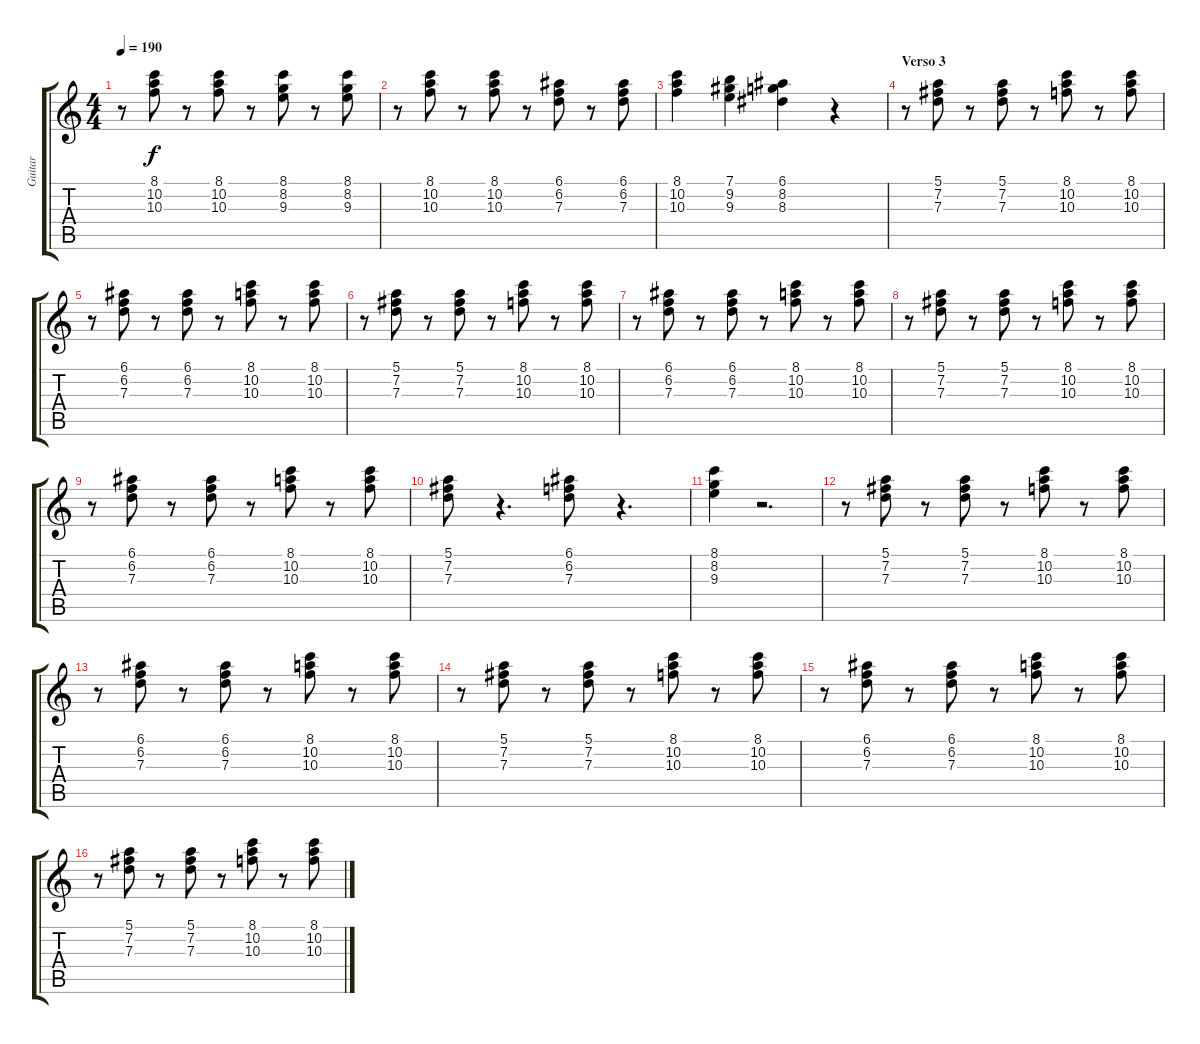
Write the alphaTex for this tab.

\track ("Guitar" "Guitar") {instrument overdrivenguitar}
\staff {score tabs}
\tuning (E4 B3 G3 D3 A2 E2) {hide}
\ts (4 4)
\tempo 190
\clef g2
\ks c
r.8{dy f} (8.1 10.2 10.3).8 r.8 (8.1 10.2 10.3).8 r.8 (8.1 8.2 9.3).8 r.8 (8.1 8.2 9.3).8 |
r.8 (8.1 10.2 10.3).8 r.8 (8.1 10.2 10.3).8 r.8 (6.1 6.2 7.3).8 r.8 (6.1 6.2 7.3).8 |
(8.1 10.2 10.3).4 (7.1 9.2 9.3).4 (6.1 8.2 8.3).4 r.4 |
\section ("" "Verso 3")
r.8 (5.1 7.2 7.3).8 r.8 (5.1 7.2 7.3).8 r.8 (8.1 10.2 10.3).8 r.8 (8.1 10.2 10.3).8 |
r.8 (6.1 6.2 7.3).8 r.8 (6.1 6.2 7.3).8 r.8 (8.1 10.2 10.3).8 r.8 (8.1 10.2 10.3).8 |
r.8 (5.1 7.2 7.3).8 r.8 (5.1 7.2 7.3).8 r.8 (8.1 10.2 10.3).8 r.8 (8.1 10.2 10.3).8 |
r.8 (6.1 6.2 7.3).8 r.8 (6.1 6.2 7.3).8 r.8 (8.1 10.2 10.3).8 r.8 (8.1 10.2 10.3).8 |
r.8 (5.1 7.2 7.3).8 r.8 (5.1 7.2 7.3).8 r.8 (8.1 10.2 10.3).8 r.8 (8.1 10.2 10.3).8 |
r.8 (6.1 6.2 7.3).8 r.8 (6.1 6.2 7.3).8 r.8 (8.1 10.2 10.3).8 r.8 (8.1 10.2 10.3).8 |
(5.1 7.2 7.3).8 r.4{d} (6.1 6.2 7.3).8 r.4{d} |
(8.1 8.2 9.3).4 r.2{d} |
r.8 (5.1 7.2 7.3).8 r.8 (5.1 7.2 7.3).8 r.8 (8.1 10.2 10.3).8 r.8 (8.1 10.2 10.3).8 |
r.8 (6.1 6.2 7.3).8 r.8 (6.1 6.2 7.3).8 r.8 (8.1 10.2 10.3).8 r.8 (8.1 10.2 10.3).8 |
r.8 (5.1 7.2 7.3).8 r.8 (5.1 7.2 7.3).8 r.8 (8.1 10.2 10.3).8 r.8 (8.1 10.2 10.3).8 |
r.8 (6.1 6.2 7.3).8 r.8 (6.1 6.2 7.3).8 r.8 (8.1 10.2 10.3).8 r.8 (8.1 10.2 10.3).8 |
r.8 (5.1 7.2 7.3).8 r.8 (5.1 7.2 7.3).8 r.8 (8.1 10.2 10.3).8 r.8 (8.1 10.2 10.3).8
